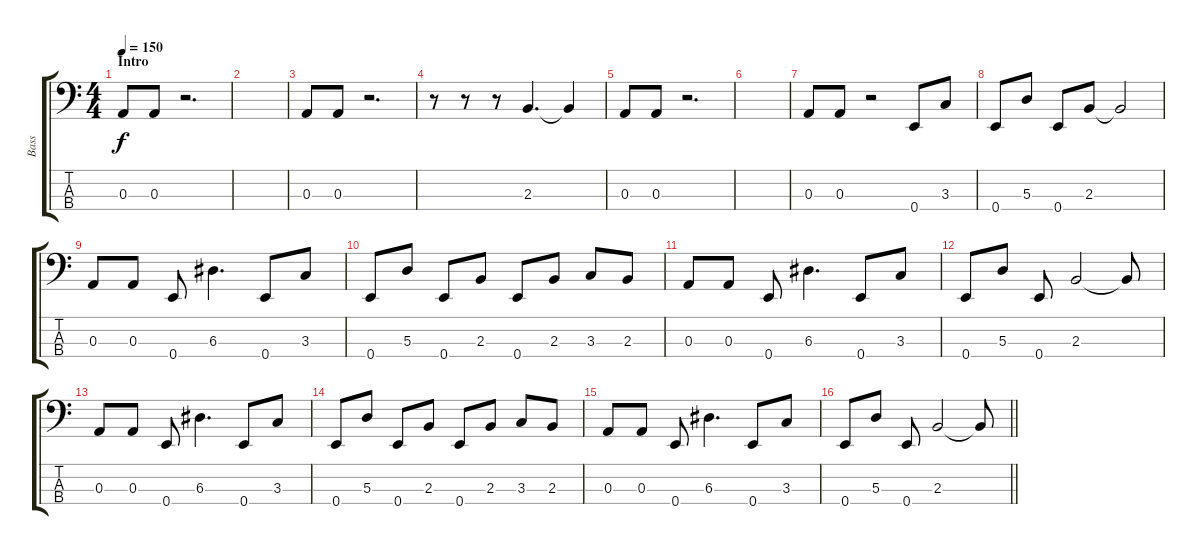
\track ("Bass" "Bass") {instrument electricbassfinger}
\staff {score tabs}
\tuning (G2 D2 A1 E1) {hide}
\ts (4 4)
\section ("" "Intro")
\tempo 150
\clef f4
\ks c
0.3.8{dy f instrument electricbassfinger} 0.3.8 r.2{d} |
|
0.3.8 0.3.8 r.2{d} |
r.8 r.8 r.8 2.3.4{d} 2.3{t}.4 |
0.3.8 0.3.8 r.2{d} |
|
0.3.8 0.3.8 r.2 0.4.8 3.3.8 |
0.4.8 5.3.8 0.4.8 2.3.8 2.3{t}.2 |
0.3.8 0.3.8 0.4.8 6.3.4{d} 0.4.8 3.3.8 |
0.4.8 5.3.8 0.4.8 2.3.8 0.4.8 2.3.8 3.3.8 2.3.8 |
0.3.8 0.3.8 0.4.8 6.3.4{d} 0.4.8 3.3.8 |
0.4.8 5.3.8 0.4.8 2.3.2 2.3{t}.8 |
0.3.8 0.3.8 0.4.8 6.3.4{d} 0.4.8 3.3.8 |
0.4.8 5.3.8 0.4.8 2.3.8 0.4.8 2.3.8 3.3.8 2.3.8 |
0.3.8 0.3.8 0.4.8 6.3.4{d} 0.4.8 3.3.8 |
\barLineRight lightlight
0.4.8 5.3.8 0.4.8 2.3.2 2.3{t}.8
